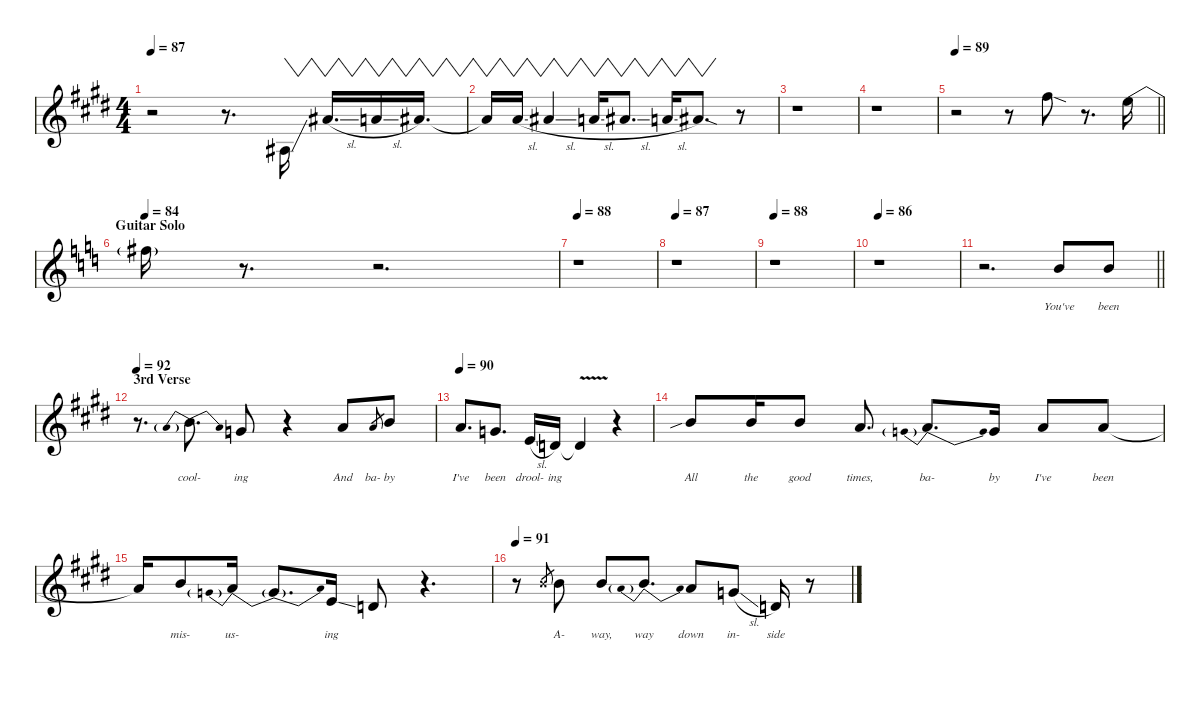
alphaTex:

\defaultSystemsLayout 4
\hideDynamics
\bracketExtendMode nobrackets
\singleTrackTrackNamePolicy hidden
\multiTrackTrackNamePolicy hidden
\firstSystemTrackNameMode fullname
\firstSystemTrackNameOrientation horizontal
\otherSystemsTrackNameOrientation horizontal
\track ("Vocals" "ob.") {defaultSystemsLayout 4 instrument oboe}
\staff {score}
\tuning (E4 B3 G3 D3 A2 E2)
\ts (4 4)
\tempo 87
\clef g2
\ks e
r.2{dy ff beam Down} r.8{d beam Down} 3.3{ss acc #}.16{vw beam Up} 15.3{sl acc #}.16{vw d beam Up} 14.3{sl acc forcenatural}.16{vw beam Up} 15.3{acc #}.16{vw d beam Up} |
15.3{t acc #}.16{vw beam Up} 14.3{sl acc forcenatural}.16{vw beam Up} 15.3{sl acc #}.4{vw beam Up} 14.3{sl acc forcenatural}.16{vw beam Up} 15.3{sl acc #}.8{vw d beam Up} 14.3{sl acc forcenatural}.16{vw beam Up} 15.3{sod acc #}.8{vw d beam Up} r.8{beam Up} |
r.1{beam Down} |
r.1{beam Down} |
\tempo 89
\barLineRight lightlight
r.2{beam Down} r.8{beam Down} 14.1{sod acc #}.8{dy pp beam Down} r.8{d beam Down} 12.1{be (bend 0 0 60 4) acc forcenatural}.16{beam Down} |
\section ("" "Guitar Solo")
\tempo 84
\ks c
12.1{be (hold 0 4 60 4) t}.16{dy f beam Down} r.8{d beam Down} r.2{d beam Down} |
\tempo 88
r.1{beam Down} |
\tempo 87
r.1{beam Down} |
\tempo 88
r.1{beam Down} |
\tempo 86
r.1{beam Down} |
\barLineRight lightlight
r.2{d beam Down} 7.1.8{lyrics (0 "You've") lyrics (1 "") lyrics (2 "") lyrics (3 "") lyrics (4 "") beam Up} 7.1.8{lyrics (0 "been") lyrics (1 "") lyrics (2 "") lyrics (3 "") lyrics (4 "") beam Up} |
\section ("" "3rd Verse")
\tempo 92
\ks e
r.8{d beam Down} 5.1{be (prebendrelease 0 4 22.0000008 0)}.8{d lyrics (0 "cool-") lyrics (1 "") lyrics (2 "") lyrics (3 "") lyrics (4 "") beam Down} 3.1{acc forcenatural}.8{lyrics (0 "ing") lyrics (1 "") lyrics (2 "") lyrics (3 "") lyrics (4 "") beam Up} r.4{beam Up} 5.1{acc forcenatural}.8{lyrics (0 "And") lyrics (1 "") lyrics (2 "") lyrics (3 "") lyrics (4 "") beam Up} 5.1{acc forcenatural}.8{lyrics (0 "ba-") lyrics (1 "") lyrics (2 "") lyrics (3 "") lyrics (4 "") gr dy mf beam Up} 7.1{acc forcenatural}.8{lyrics (0 "by") lyrics (1 "") lyrics (2 "") lyrics (3 "") lyrics (4 "") dy f beam Up} |
\tempo 90
5.1{acc forcenatural}.8{d lyrics (0 "I've") lyrics (1 "") lyrics (2 "") lyrics (3 "") lyrics (4 "") beam Up} 3.1{acc forcenatural}.8{d lyrics (0 "been") lyrics (1 "") lyrics (2 "") lyrics (3 "") lyrics (4 "") beam Up} 5.2{sl acc forcenatural}.16{lyrics (0 "drool-") lyrics (1 "") lyrics (2 "") lyrics (3 "") lyrics (4 "") beam Up} 3.2{acc forcenatural}.16{lyrics (0 "ing") lyrics (1 "") lyrics (2 "") lyrics (3 "") lyrics (4 "") beam Up} 3.2{v t acc forcenatural}.4{beam Up} r.4{beam Up} |
7.1{sib acc forcenatural}.8{lyrics (0 "All") lyrics (1 "") lyrics (2 "") lyrics (3 "") lyrics (4 "") beam Up} 7.1{acc forcenatural}.16{lyrics (0 "the") lyrics (1 "") lyrics (2 "") lyrics (3 "") lyrics (4 "") beam Up} 7.1{acc forcenatural}.8{lyrics (0 "good") lyrics (1 "") lyrics (2 "") lyrics (3 "") lyrics (4 "") beam Up} 5.1{acc forcenatural}.8{d lyrics (0 "times,") lyrics (1 "") lyrics (2 "") lyrics (3 "") lyrics (4 "") beam Up} 3.1{be (prebendrelease 0 4 22.0000008 0)}.8{d lyrics (0 "ba-") lyrics (1 "") lyrics (2 "") lyrics (3 "") lyrics (4 "") beam Up} 3.1{acc forcenatural}.16{lyrics (0 "by") lyrics (1 "") lyrics (2 "") lyrics (3 "") lyrics (4 "") beam Up} 5.1{acc forcenatural}.8{lyrics (0 "I've") lyrics (1 "") lyrics (2 "") lyrics (3 "") lyrics (4 "") beam Up} 5.1{acc forcenatural}.8{lyrics (0 "been") lyrics (1 "") lyrics (2 "") lyrics (3 "") lyrics (4 "") beam Up} |
5.1{t acc forcenatural}.16{beam Up} 7.1{acc forcenatural}.8{lyrics (0 "mis-") lyrics (1 "") lyrics (2 "") lyrics (3 "") lyrics (4 "") beam Up} 3.1{be (prebendrelease 0 4 60 0)}.16{lyrics (0 "us-") lyrics (1 "") lyrics (2 "") lyrics (3 "") lyrics (4 "") beam Up} 3.1{be (bend 0 0 60 4) t acc forcenatural}.8{d beam Up} 5.2{ss acc forcenatural}.16{lyrics (0 "ing") lyrics (1 "") lyrics (2 "") lyrics (3 "") lyrics (4 "") beam Up} 3.2{acc forcenatural}.8{beam Up} r.4{d beam Up} |
\tempo 91
r.8{beam Down} 7.1{x acc forcenatural}.8{gr dy mf beam Up} 7.1{acc forcenatural}.8{lyrics (0 "A-") lyrics (1 "") lyrics (2 "") lyrics (3 "") lyrics (4 "") dy f beam Down} 7.1{acc forcenatural}.8{lyrics (0 "way,") lyrics (1 "") lyrics (2 "") lyrics (3 "") lyrics (4 "") beam Up} 5.1{be (prebendrelease 0 4 39.999998399999996 0)}.8{d lyrics (0 "way") lyrics (1 "") lyrics (2 "") lyrics (3 "") lyrics (4 "") beam Up} 5.1{acc forcenatural}.8{lyrics (0 "down") lyrics (1 "") lyrics (2 "") lyrics (3 "") lyrics (4 "") beam Up} 8.2{sl acc forcenatural}.8{lyrics (0 "in-") lyrics (1 "") lyrics (2 "") lyrics (3 "") lyrics (4 "") beam Up} 3.2{acc forcenatural}.16{lyrics (0 "side") lyrics (1 "") lyrics (2 "") lyrics (3 "") lyrics (4 "") beam Up} r.8{beam Up}
